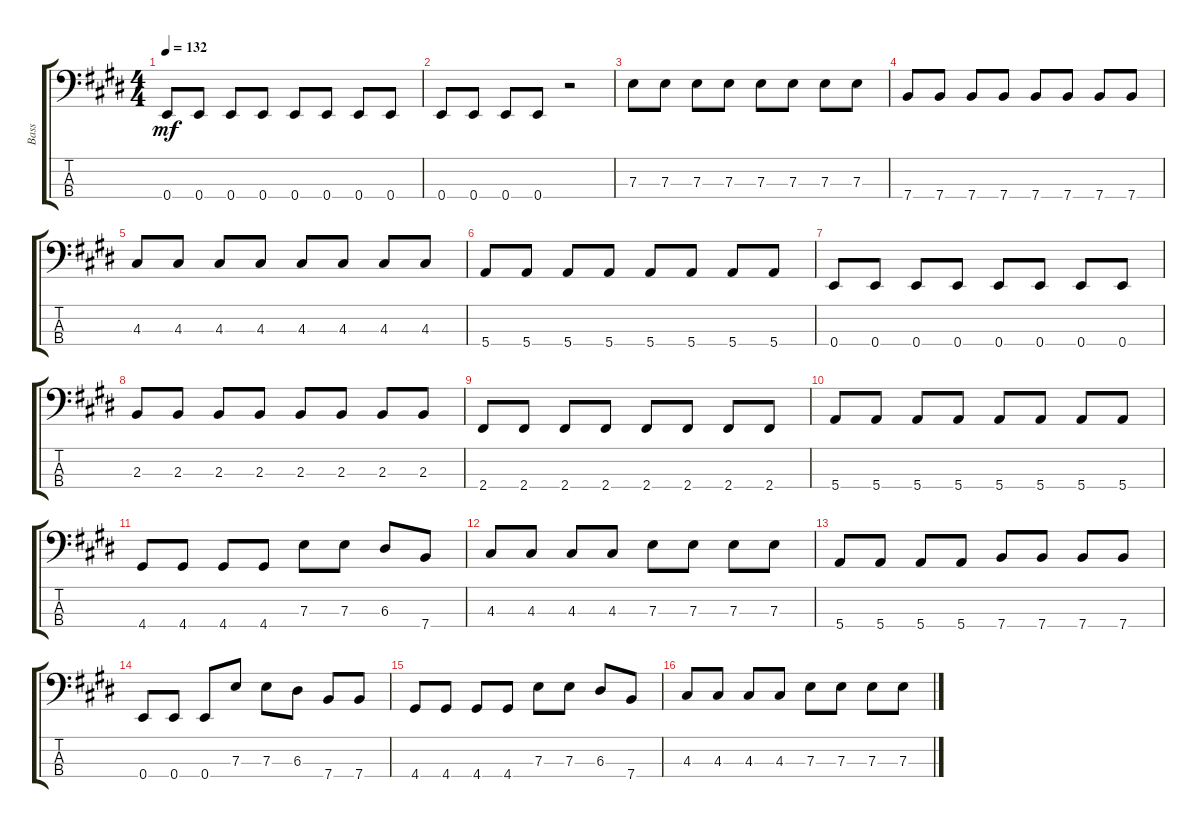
\track ("Bass" "Bass") {instrument electricbassfinger}
\staff {score tabs}
\tuning (G2 D2 A1 E1) {hide}
\ts (4 4)
\tempo 132
\clef f4
\ks e
0.4.8{dy mf} 0.4.8 0.4.8 0.4.8 0.4.8 0.4.8 0.4.8 0.4.8 |
0.4.8 0.4.8 0.4.8 0.4.8 r.2 |
7.3.8 7.3.8 7.3.8 7.3.8 7.3.8 7.3.8 7.3.8 7.3.8 |
7.4.8 7.4.8 7.4.8 7.4.8 7.4.8 7.4.8 7.4.8 7.4.8 |
4.3.8 4.3.8 4.3.8 4.3.8 4.3.8 4.3.8 4.3.8 4.3.8 |
5.4.8 5.4.8 5.4.8 5.4.8 5.4.8 5.4.8 5.4.8 5.4.8 |
0.4.8 0.4.8 0.4.8 0.4.8 0.4.8 0.4.8 0.4.8 0.4.8 |
2.3.8 2.3.8 2.3.8 2.3.8 2.3.8 2.3.8 2.3.8 2.3.8 |
2.4.8 2.4.8 2.4.8 2.4.8 2.4.8 2.4.8 2.4.8 2.4.8 |
5.4.8 5.4.8 5.4.8 5.4.8 5.4.8 5.4.8 5.4.8 5.4.8 |
4.4.8 4.4.8 4.4.8 4.4.8 7.3.8 7.3.8 6.3.8 7.4.8 |
4.3.8 4.3.8 4.3.8 4.3.8 7.3.8 7.3.8 7.3.8 7.3.8 |
5.4.8 5.4.8 5.4.8 5.4.8 7.4.8 7.4.8 7.4.8 7.4.8 |
0.4.8 0.4.8 0.4.8 7.3.8 7.3.8 6.3.8 7.4.8 7.4.8 |
4.4.8 4.4.8 4.4.8 4.4.8 7.3.8 7.3.8 6.3.8 7.4.8 |
4.3.8 4.3.8 4.3.8 4.3.8 7.3.8 7.3.8 7.3.8 7.3.8
